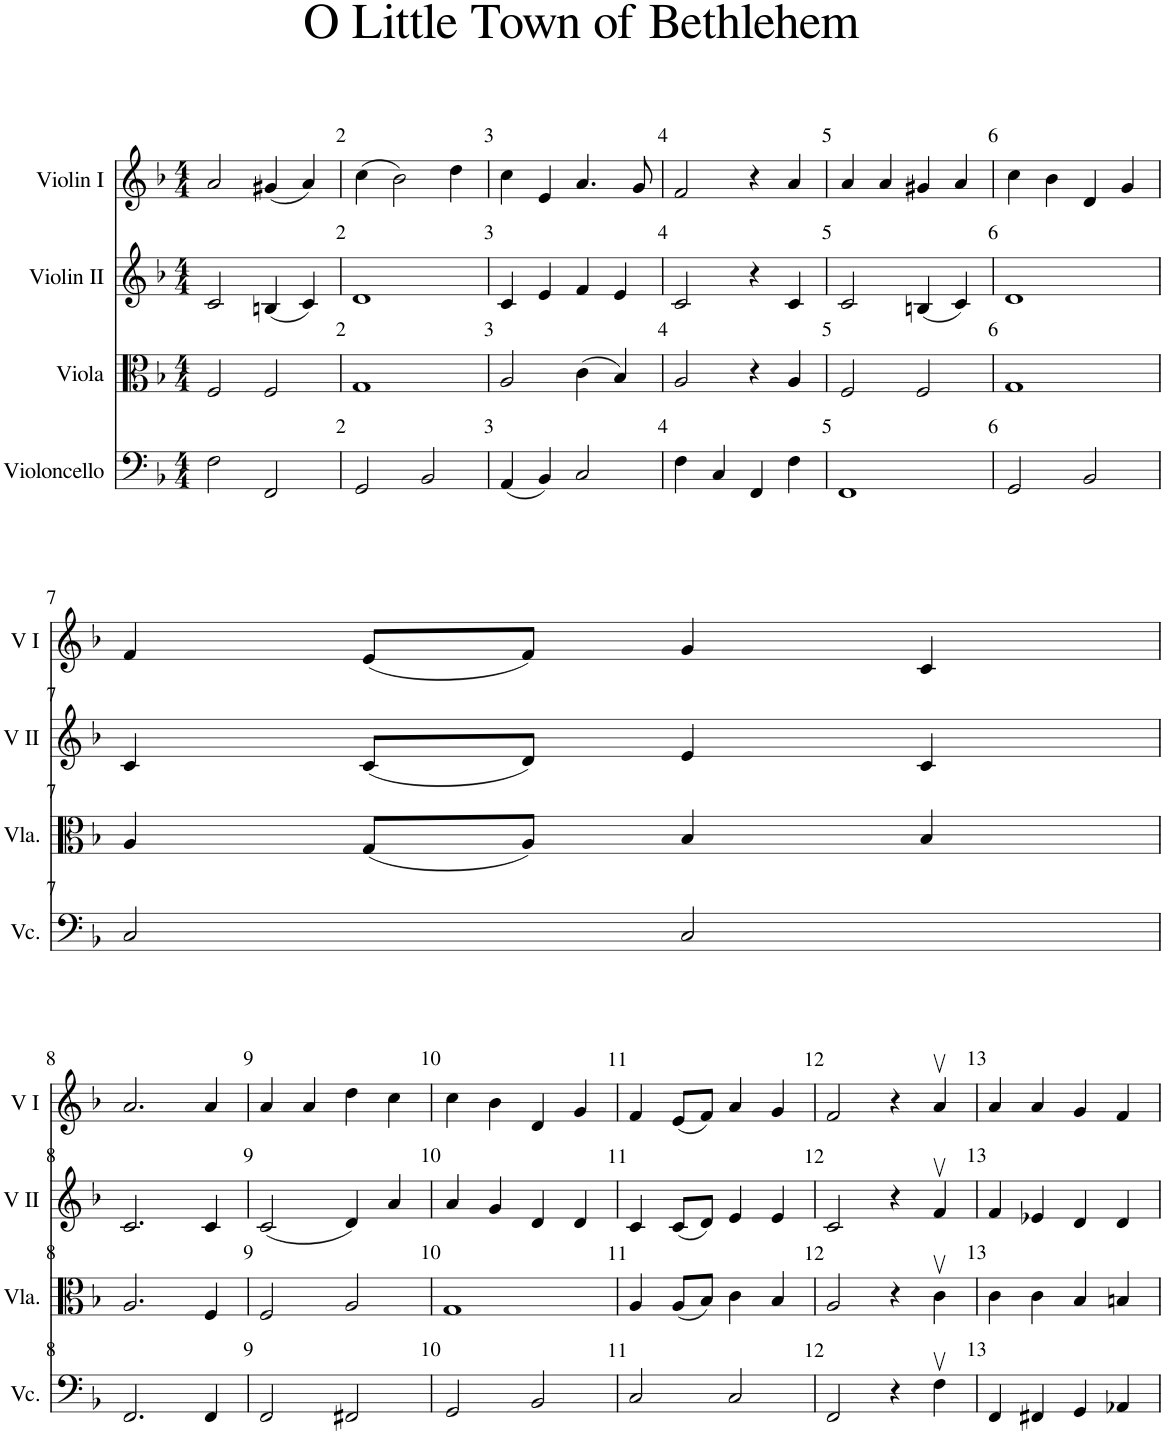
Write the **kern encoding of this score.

**kern	**kern	**kern	**kern
*part4	*part3	*part2	*part1
*staff4	*staff3	*staff2	*staff1
*I"Violoncello	*I"Viola	*I"Violin II	*I"Violin I
*I'Vc.	*I'Vla.	*I'V II	*I'V I
*clefF4	*clefC3	*clefG2	*clefG2
*k[b-]	*k[b-]	*k[b-]	*k[b-]
*M4/4	*M4/4	*M4/4	*M4/4
=1	=1	=1	=1
2F\	2F/	2c/	2a/
2FF/	2F/	(4Bn/	(4g#X/
.	.	4c/)	4a/)
=2	=2	=2	=2
2GG/	1G	1d	(4cc\
.	.	.	2b-\)
2BB-/	.	.	.
.	.	.	4dd\
=3	=3	=3	=3
(4AA/	2A/	4c/	4cc\
4BB-/)	.	4e/	4e/
2C/	(4c\	4f/	4.a/
.	4B-/)	4e/	.
.	.	.	8g/
=4	=4	=4	=4
4F\	2A/	2c/	2f/
4C/	.	.	.
4FF/	4r	4r	4r
4F\	4A/	4c/	4a/
=5	=5	=5	=5
1FF	2F/	2c/	4a/
.	.	.	4a/
.	2F/	(4Bn/	4g#X/
.	.	4c/)	4a/
=6	=6	=6	=6
2GG/	1G	1d	4cc\
.	.	.	4b-\
2BB-/	.	.	4d/
.	.	.	4g/
!!LO:LB:g=z
=7	=7	=7	=7
2C/	4A/	4c/	4f/
.	(8G/L	(8c/L	(8e/L
.	8A/J)	8d/J)	8f/J)
2C/	4B-/	4e/	4g/
.	4B-/	4c/	4c/
!!LO:LB:g=z
=8	=8	=8	=8
2.FF/	2.A/	2.c/	2.a/
4FF/	4F/	4c/	4a/
=9	=9	=9	=9
2FF/	2F/	(2c/	4a/
.	.	.	4a/
2FF#X/	2A/	4d/)	4dd\
.	.	4a/	4cc\
=10	=10	=10	=10
2GG/	1G	4a/	4cc\
.	.	4g/	4b-\
2BB-/	.	4d/	4d/
.	.	4d/	4g/
=11	=11	=11	=11
2C/	4A/	4c/	4f/
.	(8A/L	(8c/L	(8e/L
.	8B-/J)	8d/J)	8f/J)
2C/	4c\	4e/	4a/
.	4B-/	4e/	4g/
=12	=12	=12	=12
2FF/	2A/	2c/	2f/
4r	4r	4r	4r
4Fv\	4cv\	4fv/	4av/
=13	=13	=13	=13
4FF/	4c\	4f/	4a/
4FF#X/	4c\	4e-X/	4a/
4GG/	4B-/	4d/	4g/
4AA-X/	4Bn/	4d/	4f/
=	=	=	=
*-	*-	*-	*-
